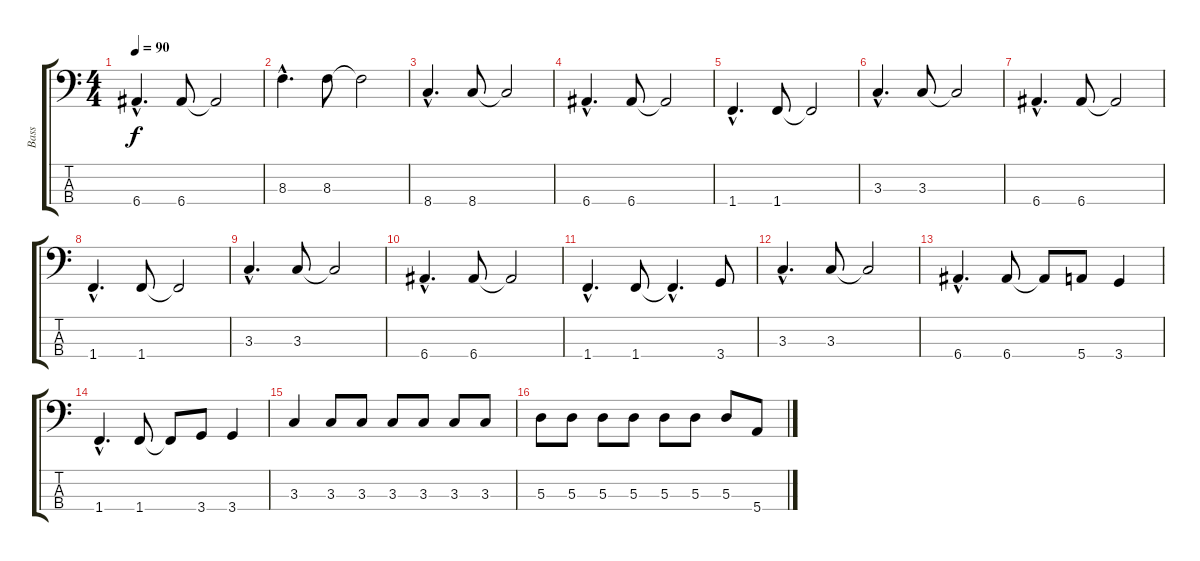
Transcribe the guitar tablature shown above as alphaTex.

\track ("Bass" "Bass") {instrument electricbassfinger}
\staff {score tabs}
\tuning (G2 D2 A1 E1) {hide}
\ts (4 4)
\tempo 90
\clef f4
\ks c
6.4{hac}.4{d dy f} 6.4.8 6.4{t}.2 |
8.3{hac}.4{d} 8.3.8 8.3{t}.2 |
8.4{hac}.4{d} 8.4.8 8.4{t}.2 |
6.4{hac}.4{d} 6.4.8 6.4{t}.2 |
1.4{hac}.4{d} 1.4.8 1.4{t}.2 |
3.3{hac}.4{d} 3.3.8 3.3{t}.2 |
6.4{hac}.4{d} 6.4.8 6.4{t}.2 |
1.4{hac}.4{d} 1.4.8 1.4{t}.2 |
3.3{hac}.4{d} 3.3.8 3.3{t}.2 |
6.4{hac}.4{d} 6.4.8 6.4{t}.2 |
1.4{hac}.4{d} 1.4.8 1.4{hac t}.4{d} 3.4.8 |
3.3{hac}.4{d} 3.3.8 3.3{t}.2 |
6.4{hac}.4{d} 6.4.8 6.4{t}.8 5.4.8 3.4.4 |
1.4{hac}.4{d} 1.4.8 1.4{t}.8 3.4.8 3.4.4 |
3.3.4 3.3.8 3.3.8 3.3.8 3.3.8 3.3.8 3.3.8 |
5.3.8 5.3.8 5.3.8 5.3.8 5.3.8 5.3.8 5.3.8 5.4.8
